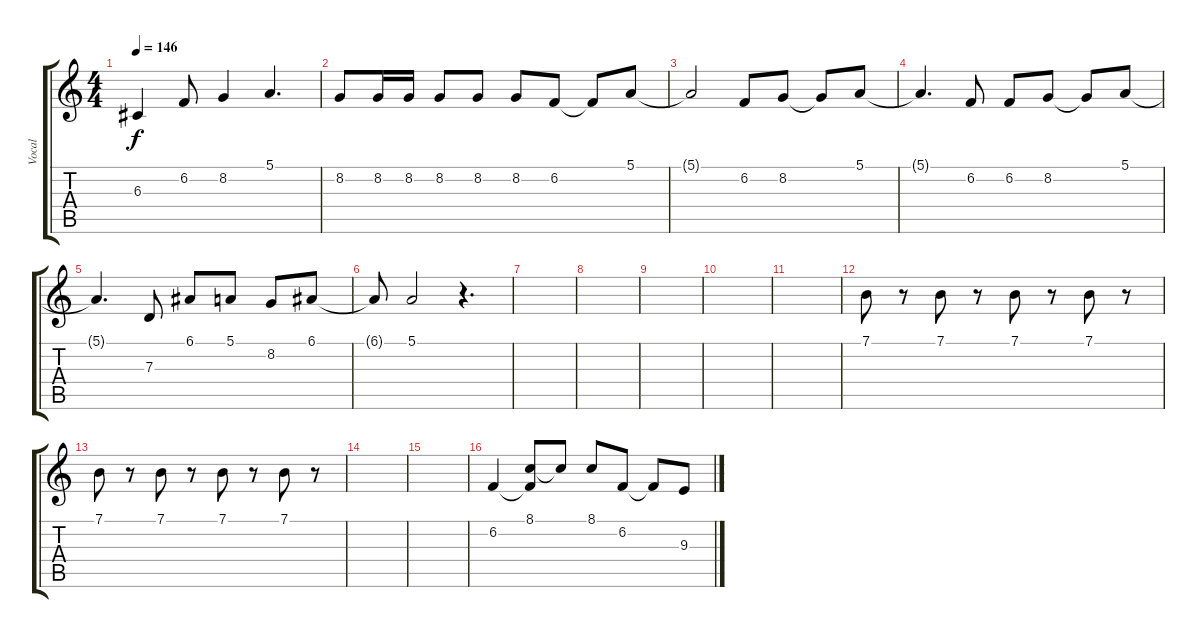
\track ("Vocal" "Vocal") {instrument lead6voice}
\staff {score tabs}
\tuning (E4 B3 G3 D3 A2 E2) {hide}
\ts (4 4)
\tempo 146
\clef g2
\ks c
6.3.4{dy f} 6.2.8 8.2.4 5.1.4{d} |
8.2.8 8.2.16 8.2.16 8.2.8 8.2.8 8.2.8 6.2.8 6.2{t}.8 5.1.8 |
5.1{t}.2 6.2.8 8.2.8 8.2{t}.8 5.1.8 |
5.1{t}.4{d} 6.2.8 6.2.8 8.2.8 8.2{t}.8 5.1.8 |
5.1{t}.4{d} 7.3.8 6.1.8 5.1.8 8.2.8 6.1.8 |
6.1{t}.8 5.1.2 r.4{d} |
|
|
|
|
|
7.1.8 r.8 7.1.8 r.8 7.1.8 r.8 7.1.8 r.8 |
7.1.8 r.8 7.1.8 r.8 7.1.8 r.8 7.1.8 r.8 |
|
|
6.2.4 (8.1 6.2{t}).8 8.1{t}.8 8.1.8 6.2.8 6.2{t}.8 9.3.8
